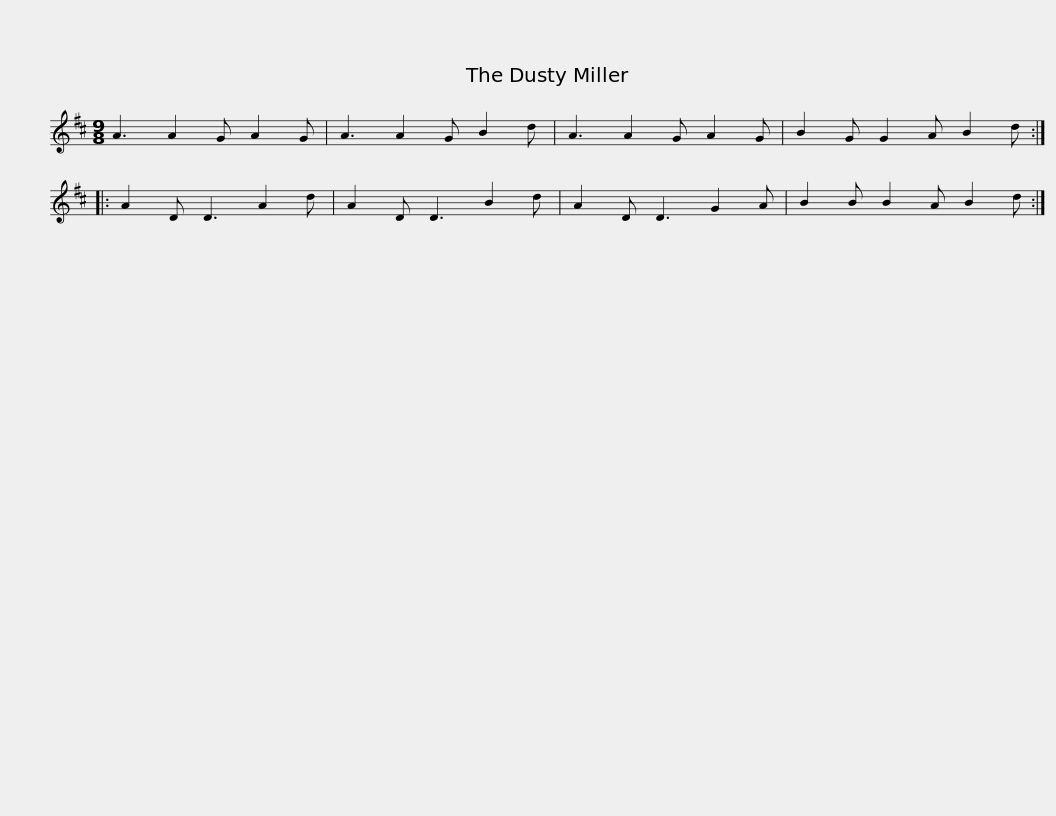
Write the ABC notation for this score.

X:1
L:1/8
M:9/8
I:linebreak $
K:D
V:1 treble
V:1
 A3 A2 G A2 G | A3 A2 G B2 d | A3 A2 G A2 G | B2 G G2 A B2 d :: A2 D D3 A2 d | %5
 A2 D D3 B2 d |$ A2 D D3 G2 A | B2 B B2 A B2 d :| %8
